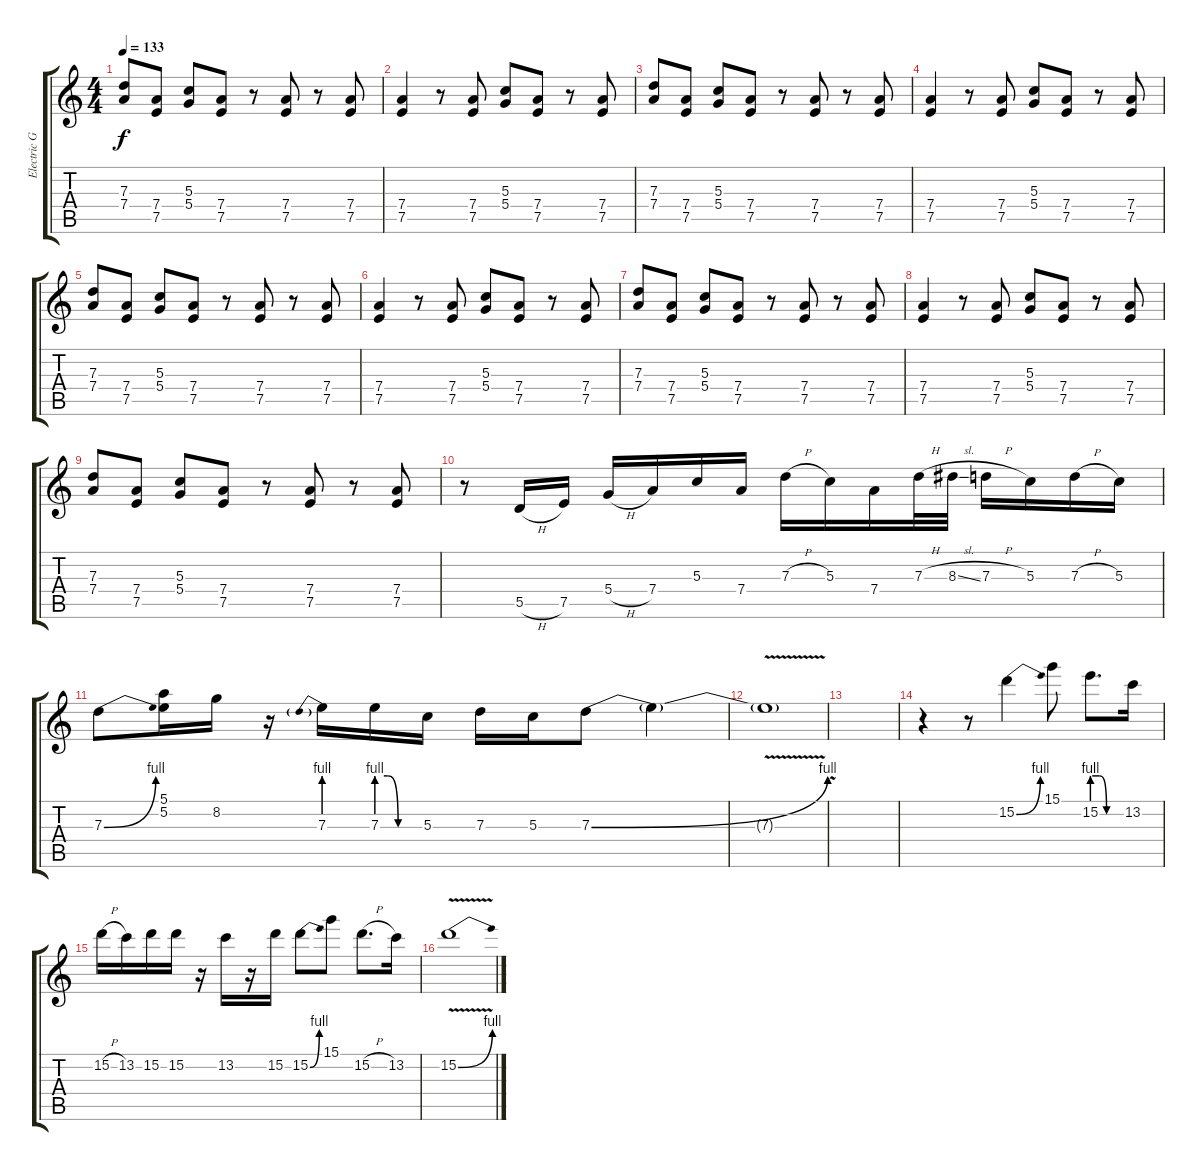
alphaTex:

\track ("Electric Guitar I" "Electric G") {instrument distortionguitar}
\staff {score tabs}
\tuning (E4 B3 G3 D3 A2 E2) {hide}
\ts (4 4)
\tempo 133
\clef g2
\ks c
(7.3 7.4).8{dy f} (7.4 7.5).8 (5.3 5.4).8 (7.4 7.5).8 r.8 (7.4 7.5).8 r.8 (7.4 7.5).8 |
(7.4 7.5).4 r.8 (7.4 7.5).8 (5.3 5.4).8 (7.4 7.5).8 r.8 (7.4 7.5).8 |
(7.3 7.4).8 (7.4 7.5).8 (5.3 5.4).8 (7.4 7.5).8 r.8 (7.4 7.5).8 r.8 (7.4 7.5).8 |
(7.4 7.5).4 r.8 (7.4 7.5).8 (5.3 5.4).8 (7.4 7.5).8 r.8 (7.4 7.5).8 |
(7.3 7.4).8 (7.4 7.5).8 (5.3 5.4).8 (7.4 7.5).8 r.8 (7.4 7.5).8 r.8 (7.4 7.5).8 |
(7.4 7.5).4 r.8 (7.4 7.5).8 (5.3 5.4).8 (7.4 7.5).8 r.8 (7.4 7.5).8 |
(7.3 7.4).8 (7.4 7.5).8 (5.3 5.4).8 (7.4 7.5).8 r.8 (7.4 7.5).8 r.8 (7.4 7.5).8 |
(7.4 7.5).4 r.8 (7.4 7.5).8 (5.3 5.4).8 (7.4 7.5).8 r.8 (7.4 7.5).8 |
(7.3 7.4).8 (7.4 7.5).8 (5.3 5.4).8 (7.4 7.5).8 r.8 (7.4 7.5).8 r.8 (7.4 7.5).8 |
r.8 5.5{h}.16 7.5.16 5.4{h}.16 7.4.16 5.3.16 7.4.16 7.3{h}.16 5.3.16 7.4.16 7.3{h}.32 8.3{sl}.32 7.3{h}.16 5.3.16 7.3{h}.16 5.3.16 |
7.3{be (bend 0 0 60 4)}.8 (5.1 5.2).16 8.2.16 r.16 7.3{be (prebend 0 4 60 4)}.16 7.3{be (custom 0 4 15 4 30 0 60 0)}.16 5.3.16 7.3.16 5.3.16 7.3{be (bend 0 0 60 4)}.8 7.3{t}.4 |
7.3{v t}.1 |
|
r.4 r.8 15.2{be (bend 0 0 60 4)}.4 15.1.8 15.2{be (custom 0 4 15 4 30 0 60 0)}.8{d} 13.2.16 |
15.2{h}.16 13.2.16 15.2.16 15.2.16 r.16 13.2.16 r.16 15.2.16 15.2{be (bend 0 0 60 4)}.8 15.1.8 15.2{h}.8{d} 13.2.16 |
15.2{be (bend 0 0 60 4) v}.1
